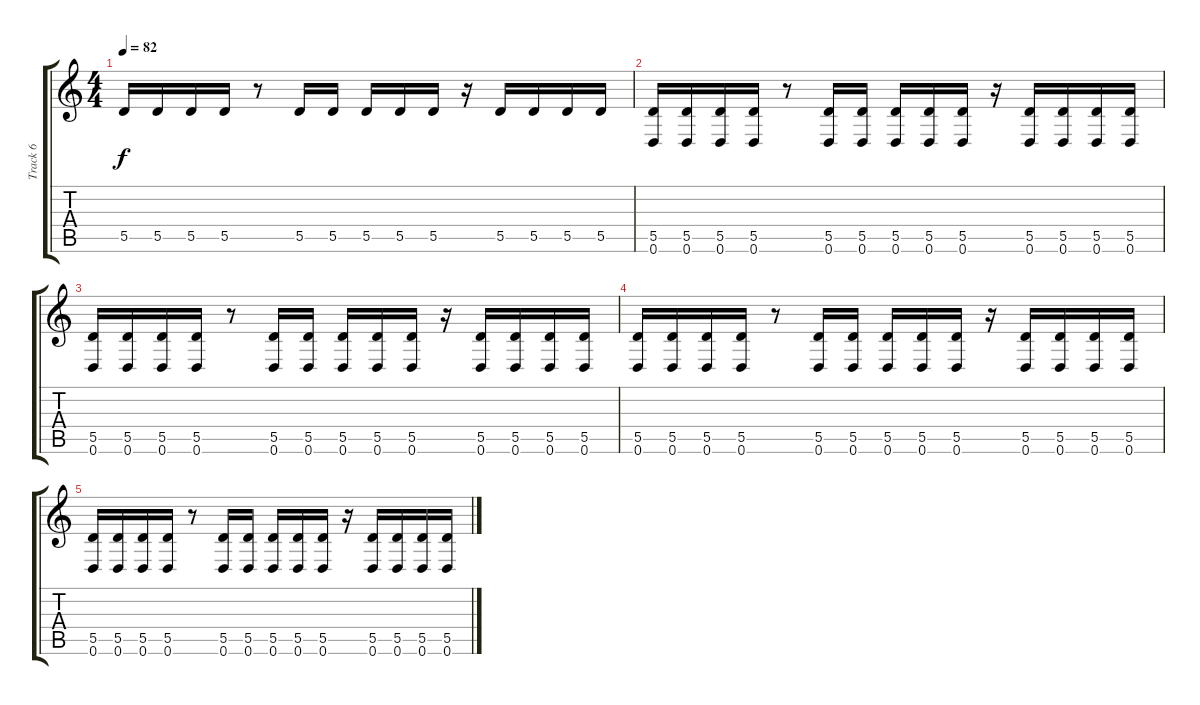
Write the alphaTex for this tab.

\track ("Track 6" "Track 6") {instrument electricguitarmuted}
\staff {score tabs}
\tuning (E4 B3 G3 D3 A2 D2) {hide}
\ts (4 4)
\tempo 82
\clef g2
\ks c
5.5.16{dy f} 5.5.16 5.5.16 5.5.16 r.8 5.5.16 5.5.16 5.5.16 5.5.16 5.5.16 r.16 5.5.16 5.5.16 5.5.16 5.5.16 |
(5.5 0.6).16 (5.5 0.6).16 (5.5 0.6).16 (5.5 0.6).16 r.8 (5.5 0.6).16 (5.5 0.6).16 (5.5 0.6).16 (5.5 0.6).16 (5.5 0.6).16 r.16 (5.5 0.6).16 (5.5 0.6).16 (5.5 0.6).16 (5.5 0.6).16 |
(5.5 0.6).16 (5.5 0.6).16 (5.5 0.6).16 (5.5 0.6).16 r.8 (5.5 0.6).16 (5.5 0.6).16 (5.5 0.6).16 (5.5 0.6).16 (5.5 0.6).16 r.16 (5.5 0.6).16 (5.5 0.6).16 (5.5 0.6).16 (5.5 0.6).16 |
(5.5 0.6).16 (5.5 0.6).16 (5.5 0.6).16 (5.5 0.6).16 r.8 (5.5 0.6).16 (5.5 0.6).16 (5.5 0.6).16 (5.5 0.6).16 (5.5 0.6).16 r.16 (5.5 0.6).16 (5.5 0.6).16 (5.5 0.6).16 (5.5 0.6).16 |
(5.5 0.6).16 (5.5 0.6).16 (5.5 0.6).16 (5.5 0.6).16 r.8 (5.5 0.6).16 (5.5 0.6).16 (5.5 0.6).16 (5.5 0.6).16 (5.5 0.6).16 r.16 (5.5 0.6).16 (5.5 0.6).16 (5.5 0.6).16 (5.5 0.6).16
